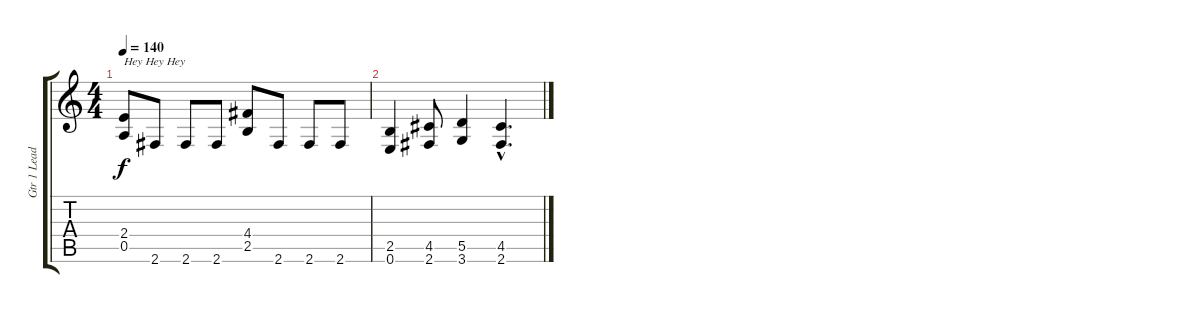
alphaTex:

\track ("Gtr 1 Lead" "Gtr 1 Lead") {instrument distortionguitar}
\staff {score tabs}
\tuning (E4 B3 G3 D3 A2 E2) {hide}
\ts (4 4)
\tempo 140
\clef g2
\ks c
(2.4 0.5).8{txt "Hey Hey Hey" dy f} 2.6.8 2.6.8 2.6.8 (4.4 2.5).8 2.6.8 2.6.8 2.6.8 |
(2.5 0.6).4 (4.5 2.6).8 (5.5 3.6).4 (4.5{hac} 2.6{hac}).4{d}
